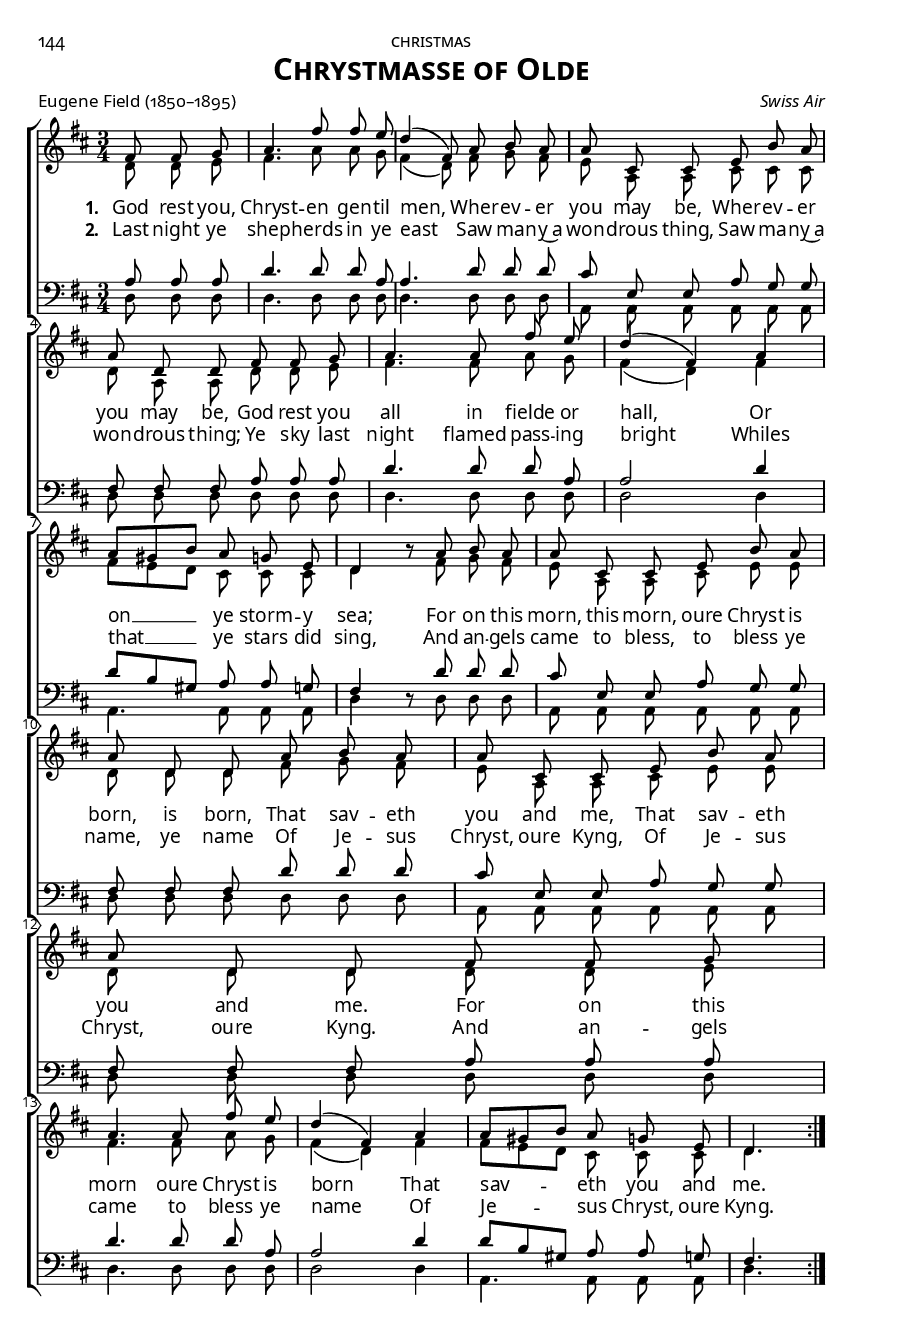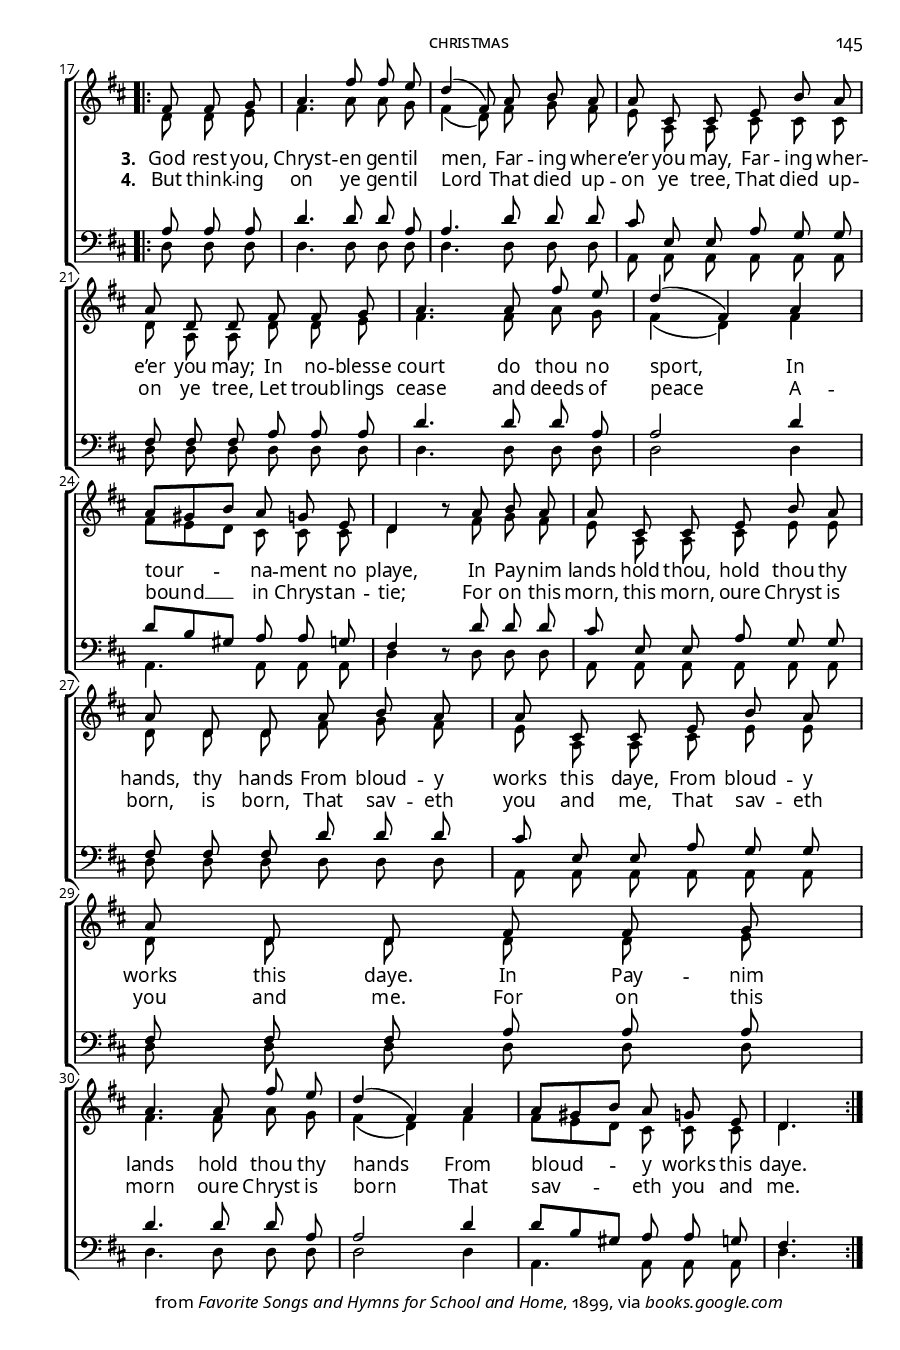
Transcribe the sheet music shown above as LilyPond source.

\version "2.14.2"
\include "util.ly"
\version "2.14.2"
#(set-global-staff-size 15) \paper{ #(define fonts (make-pango-font-tree "GoudyOlSt BT" "Garamond Premier Pro" "Garamond Premier Pro" (/ 15 20))) }
\header {
  title = \markup{\override #'(font-name . "Garamond Premier Pro Semibold"){ \abs-fontsize #15 \smallCapsOldStyle"Chrystmasse of Olde"}}
  poet = \markup\oldStyleNum"Eugene Field (1850–1895)"
  composer = \markup\italic "Swiss Air"
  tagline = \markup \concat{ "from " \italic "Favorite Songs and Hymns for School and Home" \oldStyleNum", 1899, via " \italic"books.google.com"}
}
\paper {
  %print-all-headers = ##f
  paper-height = 9\in
  paper-width = 6\in
  indent = 0\in
  %system-system-spacing = #'((basic-distance . 10) (padding . 0))
  system-system-spacing =
    #'((basic-distance . 0)
       (minimum-distance . 0)
       (padding . -5)
       (stretchability . 100))
  markup-system-spacing =
    #'((basic-distance . 0)
       (minimum-distance . 0)
       (padding . -0.5)
       (stretchability . 0))
  ragged-last-bottom = ##f
  ragged-bottom = ##f
  two-sided = ##t
  inner-margin = 0.5\in
  outer-margin = 0.25\in
  top-margin = 0.25\in
  bottom-margin = 0.25\in
  first-page-number = #144
  print-first-page-number = ##t
  headerLine = \markup{\override #'(font-name . "Garamond Premier Pro") \smallCapsOldStyle"christmas"}
  oddHeaderMarkup = \markup\fill-line{
     \override #'(font-name . "Garamond Premier Pro")\abs-fontsize #8.5
     \combine 
        \fill-line{"" \on-the-fly #print-page-number-check-first
        \oldStylePageNum""
        }
        \fill-line{\headerLine}
  }
  evenHeaderMarkup = \markup {
     \override #'(font-name . "Garamond Premier Pro")\abs-fontsize #8.5
     \combine
        \on-the-fly #print-page-number-check-first
        \oldStylePageNum""
        \fill-line{\headerLine}
  }
}
global = {
  \key d \major
  \time 3/4
  \autoBeamOff
  \override DynamicLineSpanner #'staff-padding = #0.0
  \override DynamicLineSpanner #'Y-extent = #'(-1 . 1)
}

sopMusic = \relative c' {
  \repeat volta 2 {
    \partial 8*3 fis8 fis g |
    a4. fis'8 fis e |
    d4( fis,8) a b a |
    a cis, cis e b' a | \break
    
    a d, d fis fis g |
    a4. a8 fis' e |
    d4( fis,) a | \break
    a8[ gis b] a g e |
    
    d4 b'8\rest a b a |
    a cis, cis e b' a | \break
    a d, d a' b a |
    a cis, cis e b' a |
    
    a d, d fis fis g | \break
    a4. a8 fis' e |
    d4( fis,) a |
    a8[ gis b] a g e |
    \partial 8*3 d4. \break
  }
  \pageBreak
}
sopWords = \lyricmode {
  
}

altoMusic = \relative c' {
  d8 d e |
  fis4. a8 a g |
  fis4( d8) fis g fis |
  e a, a cis cis cis |
  
  d a a d d e |
  fis4. fis8 a g |
  fis4( d) fis |
  fis8[ e d] cis cis cis |
  
  d4 s8 fis g fis |
  e a, a cis e e |
  d d d fis g fis |
  e a, a cis e e |
  
  d d d d d e |
  fis4. fis8 a g |
  fis4( d) fis |
  fis8[ e d] cis cis cis |
  d4.
}
altoWords = \lyricmode {
  \dropLyricsIX
  \set stanza = #"1. "
  God rest you, Chryst -- en gen -- til men, 
    Wher -- ev -- er you may be,
    Wher -- ev -- er you may be,
  God rest you all in fielde or hall,
    Or on __ ye storm -- y sea; 
  For on this morn, this morn, oure Chryst is born, is born,
    That sav -- eth you and me,
    That sav -- eth you and me.
  For on this morn oure Chryst is born
    That sav -- eth you and me.
    
  \set stanza = #"3. "
  God rest you, Chryst -- en gen -- til men, 
    Far -- ing wher -- e’er you may,
    Far -- ing wher -- e’er you may;
  In no -- blesse court do thou no sport,
    In tour -- na -- ment no playe, 
  In Pay -- nim lands hold thou, hold thou thy hands, thy hands
    From bloud -- y works this daye,
    From bloud -- y works this daye.
  In Pay -- nim lands hold thou thy hands
    From bloud -- y works this daye.
}
altoWordsII = \lyricmode {
  \dropLyricsIX
%\markup\italic
  \set stanza = #"2. "
  Last night ye shep -- herds in ye east 
    Saw ma -- ny~a won -- drous thing,
    Saw ma -- ny~a won -- drous thing;
  Ye sky last night flamed pass -- ing bright
    Whiles that __ ye stars did sing, 
  And an -- gels came to bless, to bless ye name, ye name
    Of Je -- sus Chryst, oure Kyng,
    Of Je -- sus Chryst, oure Kyng.
  And an -- gels came to bless ye name
    Of Je -- sus Chryst, oure Kyng.
    
  \set stanza = #"4. "
  But think -- ing on ye gen -- til Lord 
    That died up -- on ye tree,
    That died up -- on ye tree,
  Let troub -- lings cease and deeds of peace
    A -- bound __ in Chryst -- an -- tie;
  For on this morn, this morn, oure Chryst is born, is born,
    That sav -- eth you and me,
    That sav -- eth you and me.
  For on this morn oure Chryst is born
    That sav -- eth you and me.
}
altoWordsIII = \lyricmode {
}
altoWordsIV = \lyricmode {
}
altoWordsV = \lyricmode {
  \set stanza = #"5. "
  \set ignoreMelismata = ##t
}
altoWordsVI = \lyricmode {
  \set stanza = #"6. "
  \set ignoreMelismata = ##t
}
tenorMusic = \relative c' {
  a8 a a |
  d4. d8 d a |
  a4. d8 d d |
  cis e, e a g g |
  
  fis fis fis a a a |
  d4. d8 d a |
  a2 d4 |
  d8[ b gis] a a g |
  
  fis4 s8 d' d d |
  cis e, e a g g |
  fis fis fis d' d d |
  cis e, e a g g |
  
  fis fis fis a a a |
  d4. d8 d a |
  a2 d4 |
  d8[ b gis] a a g |
  fis4.
}
tenorWords = \lyricmode {

}

bassMusic = \relative c {
  d8 d d |
  d4. d8 d d |
  d4. d8 d d |
  a a a a a a |
  
  d d d d d d |
  d4. d8 d d |
  d2 d4 |
  a4. a8 a a |
  
  d4 d8\rest d d d |
  a a a a a a |
  d d d d d d |
  a a a a a a |
  
  d d d d d d |
  d4. d8 d d |
  d2 d4 |
  a4. a8 a a |
  d4.
}
bassWords = \lyricmode {

}

pianoRH = \relative c' {
  
}
pianoLH = \relative c' {
  
}

\score {
  <<
   \new ChoirStaff <<
    \new Staff = women <<
      \new Voice = "sopranos" { \voiceOne << \global \repeat unfold 2 \sopMusic >> }
      \new Voice = "altos" { \voiceTwo << \global \repeat unfold 2 \altoMusic >> }
    >>
    \new Lyrics \with { alignAboveContext = #"women" \override VerticalAxisGroup #'nonstaff-relatedstaff-spacing = #'((basic-distance . 1))} \lyricsto "sopranos" \sopWords
    \new Lyrics = "altosVI"  \with { alignBelowContext = #"women" } \lyricsto "altos" \altoWordsVI
    \new Lyrics = "altosV"  \with { alignBelowContext = #"women" } \lyricsto "altos" \altoWordsV
    \new Lyrics = "altosIV"  \with { alignBelowContext = #"women" } \lyricsto "altos" \altoWordsIV
    \new Lyrics = "altosIII"  \with { alignBelowContext = #"women" } \lyricsto "altos" \altoWordsIII
    \new Lyrics = "altosII"  \with { alignBelowContext = #"women" } \lyricsto "altos" \altoWordsII
    \new Lyrics = "altos"  \with { alignBelowContext = #"women" \override VerticalAxisGroup #'nonstaff-relatedstaff-spacing = #'((padding . -0.5)) } \lyricsto "altos" \altoWords
   \new Staff = men <<
      \clef bass
      \new Voice = "tenors" { \voiceOne << \global \repeat unfold 2 \tenorMusic >> }
      \new Voice = "basses" { \voiceTwo << \global \repeat unfold 2 \bassMusic >> }
    >>
    \new Lyrics \with { alignAboveContext = #"men" \override VerticalAxisGroup #'nonstaff-relatedstaff-spacing = #'((basic-distance . 1)) } \lyricsto "tenors" \tenorWords
    \new Lyrics \with { alignBelowContext = #"men" \override VerticalAxisGroup #'nonstaff-relatedstaff-spacing = #'((basic-distance . 1)) } \lyricsto "basses" \bassWords
  >>
%    \new PianoStaff << \new Staff { \new Voice { \pianoRH } } \new Staff { \clef "bass" \pianoLH } >>
  >>
  \layout {
    \context {
      \Score
      %\override SpacingSpanner #'base-shortest-duration = #(ly:make-moment 1 8)
      %\override SpacingSpanner #'common-shortest-duration = #(ly:make-moment 1 4)
    }
    \context {
      % Remove all empty staves
      % \Staff \RemoveEmptyStaves \override VerticalAxisGroup #'remove-first = ##t
    }
  }
  \midi {
    \tempo 4 = 90
    \set Staff.midiInstrument = "flute"
  
    \context {
      \Voice
      \remove "Dynamic_performer"
    }
  }
}
